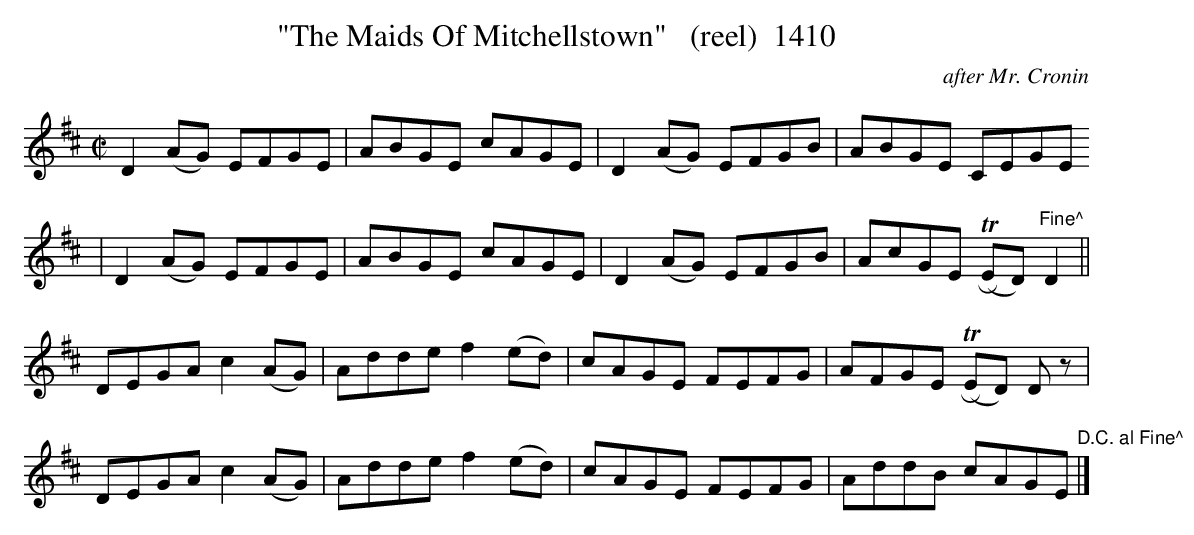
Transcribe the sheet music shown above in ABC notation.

X:1
T:"The Maids Of Mitchellstown"   (reel)  1410
C:after Mr. Cronin
BRENNAN July 2003 (HTTP://WWW.SOSYOURMOM.COM)
M:C|
L:1/8
K:D
D2(AG) EFGE|ABGE cAGE|D2(AG) EFGB|ABGE CEGE
|D2(AG) EFGE|ABGE cAGE|D2(AG) EFGB|AcGE (TRED) "Fine^"D2||
DEGA c2(AG)|Adde f2(ed)|cAGE FEFG|AFGE (TRED) D z|
DEGA c2(AG)|Adde f2(ed)|cAGE FEFG|AddB cAGE"D.C. al Fine^"|]
